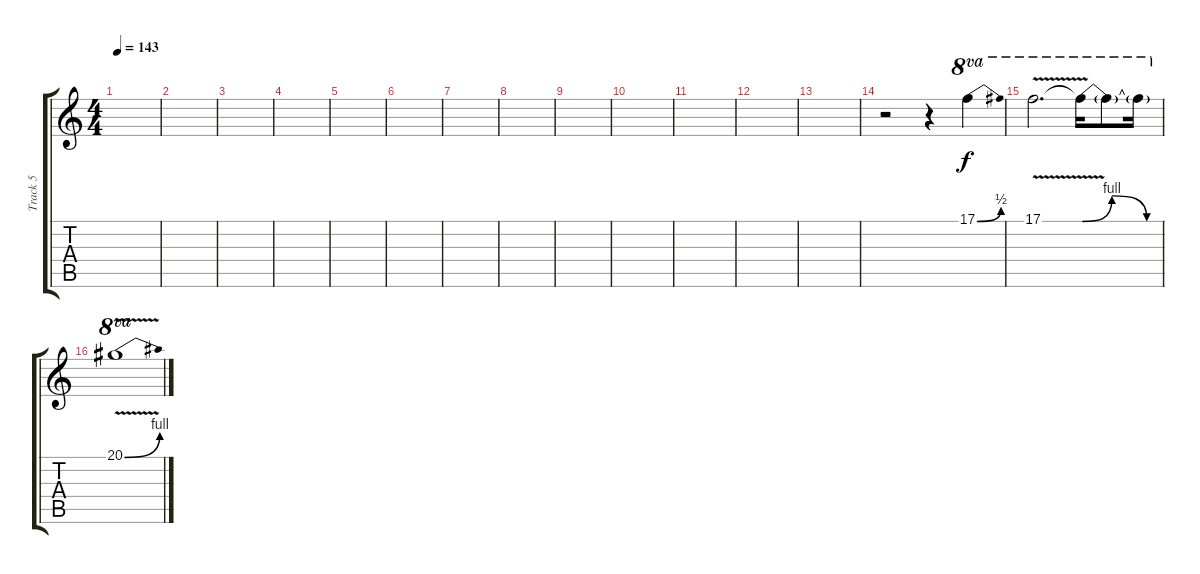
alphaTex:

\track ("Track 5" "Track 5") {instrument distortionguitar}
\staff {score tabs}
\tuning (C4 G3 Eb3 Bb2 F2 C2) {hide}
\ts (4 4)
\tempo 143
\clef g2
\ks c
|
|
|
|
|
|
|
|
|
|
|
|
|
r.2 r.4 17.1{be (bend 0 0 60 2)}.4{ot 8va} |
17.1{v}.2{d ot 8va} 17.1{be (custom 0 0 22 4 48 0 60 0) t}.16{ot 8va} 17.1{t}.8{ot 8va} 17.1{t}.16{ot 8va} |
20.1{be (bend 0 0 60 4) v}.1{ot 8va}
